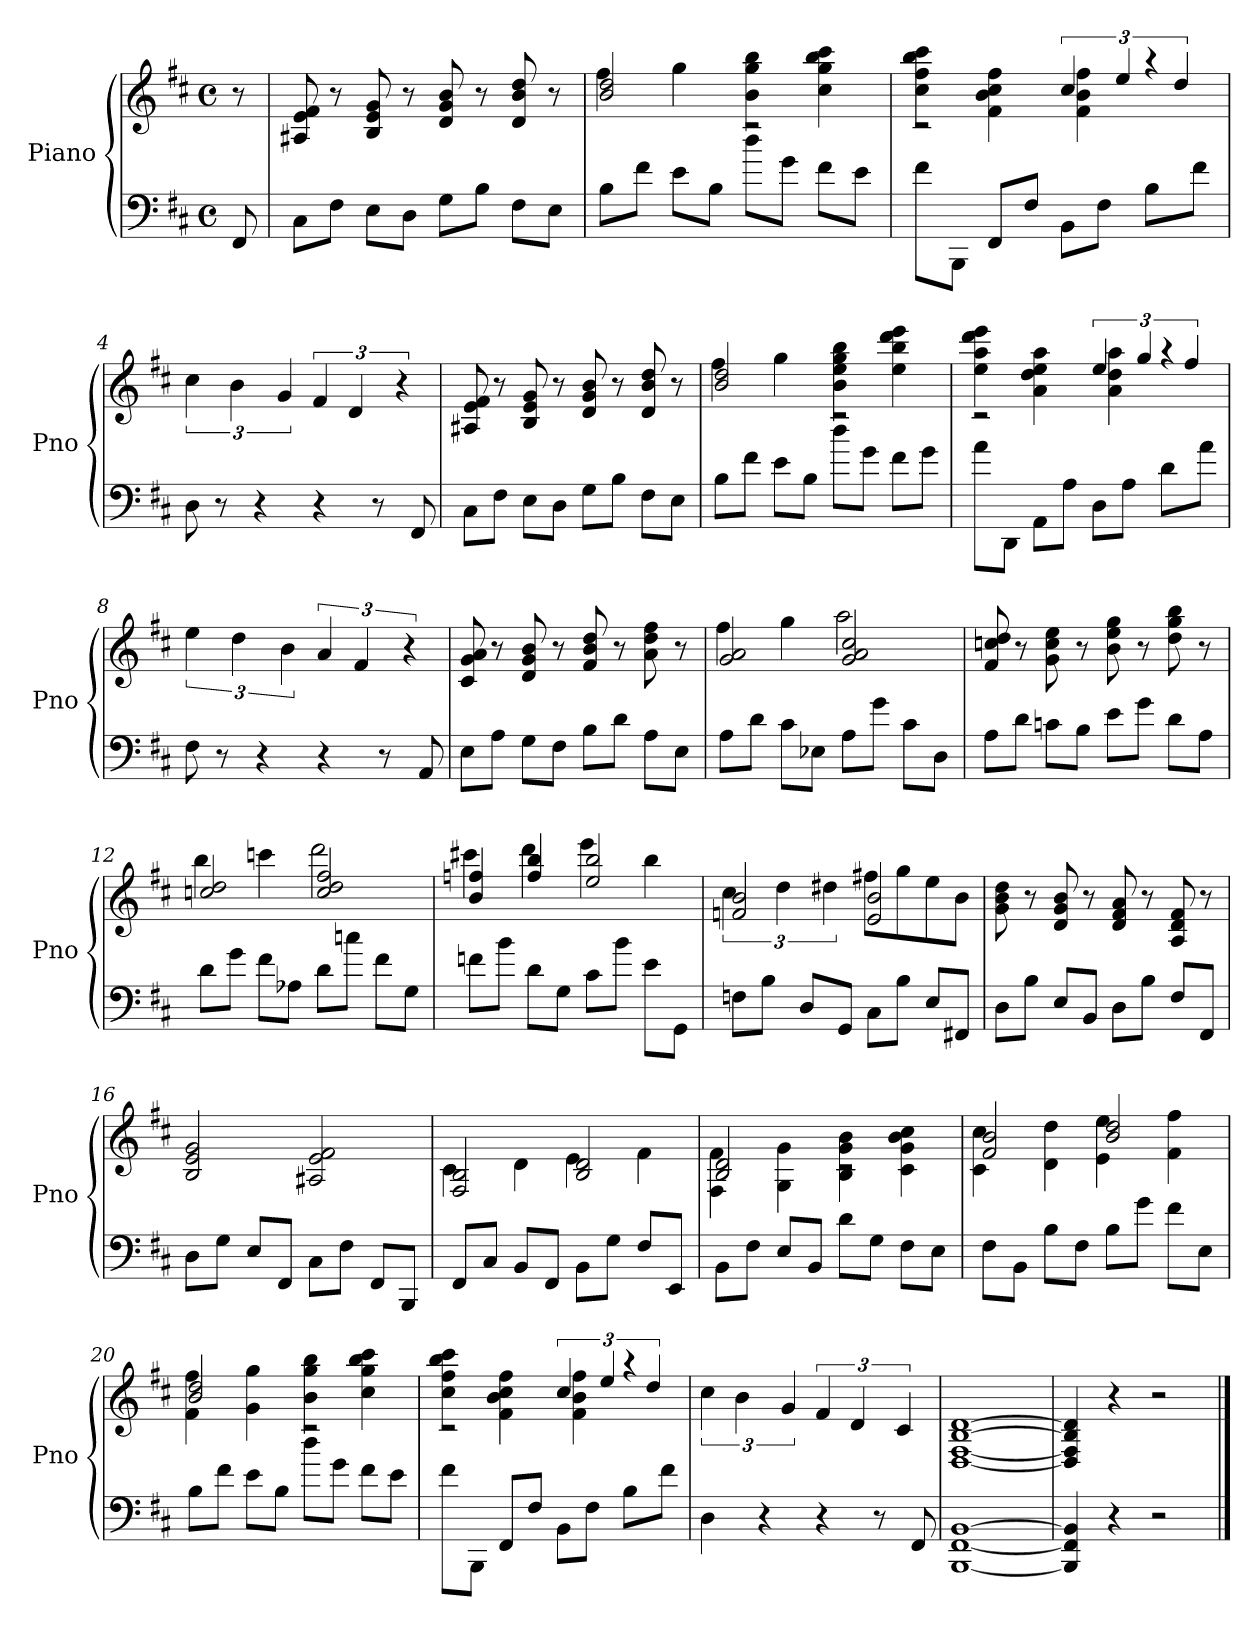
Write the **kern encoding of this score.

**kern	**kern
*part1	*part1
*staff2	*staff1
*I"Piano	*
*I'Pno	*
*clefF4	*clefG2
*k[f#c#]	*k[f#c#]
*b:	*b:
*M4/4	*M4/4
*met(c)	*met(c)
=	=
8FF#	8r
=1	=1
8C#\L	8A#X 8e 8f#
8F#\J	8r
8E\L	8B 8e 8g
8D\J	8r
8G\L	8d 8g 8b
8B\J	8r
8F#\L	8d 8b 8dd
8E\J	8r
=2	=2
*	*^
8B\L	2b 2dd	4ff#
8f#\J	.	.
8e\L	.	4gg
8B\J	.	.
8dd\L	2rc	4b 4gg 4bb
8g\J	.	.
8f#\L	.	4cc# 4gg 4bb 4ccc#
8e\J	.	.
=3	=3	=3
8f#\L	2rc	4cc# 4ff# 4bb 4ccc#
8BBB\J	.	.
8FF#/L	.	4f# 4b 4cc# 4ff#
8F#/J	.	.
8BB\L	6cc#	4f# 4b 4ff#
8F#\J	.	.
.	6ee	.
8B\L	.	4raa
.	6dd	.
8f#\J	.	.
*	*v	*v
=4	=4
8D	6cc#
8r	.
.	6b
4r	.
.	6g
4r	6f#
.	6d
8r	.
.	6r
8FF#	.
=5	=5
8C#\L	8A#X 8e 8f#
8F#\J	8r
8E\L	8B 8e 8g
8D\J	8r
8G\L	8d 8g 8b
8B\J	8r
8F#\L	8d 8b 8dd
8E\J	8r
=6	=6
*	*^
8B\L	2b 2dd	4ff#
8f#\J	.	.
8e\L	.	4gg
8B\J	.	.
8dd\L	2rc	4b 4ee 4gg 4bb
8g\J	.	.
8f#\L	.	4ee 4bb 4ddd 4eee
8g\J	.	.
=7	=7	=7
8a\L	2rc	4ee 4aa 4ddd 4eee
8DD\J	.	.
8AA\L	.	4a 4dd 4ee 4aa
8A\J	.	.
8D\L	6ee	4a 4dd 4aa
8A\J	.	.
.	6gg	.
8d\L	.	4raa
.	6ff#	.
8a\J	.	.
*	*v	*v
=8	=8
8F#	6ee
8r	.
.	6dd
4r	.
.	6b
4r	6a
.	6f#
8r	.
.	6r
8AA	.
=9	=9
8E\L	8c# 8g 8a
8A\J	8r
8G\L	8d 8g 8b
8F#\J	8r
8B\L	8f# 8b 8dd
8d\J	8r
8A\L	8a 8dd 8ff#
8E\J	8r
=10	=10
*	*^
8A\L	2g 2a	4ff#
8d\J	.	.
8c#\L	.	4gg
8E-X\J	.	.
8A\L	2g 2a 2cc#	2aa
8g\J	.	.
8c#\L	.	.
8D\J	.	.
*	*v	*v
=11	=11
8A\L	8f# 8ccn 8dd
8d\J	8r
8cn\L	8g 8cc 8ee
8B\J	8r
8e\L	8b 8ee 8gg
8g\J	8r
8d\L	8dd 8gg 8bb
8A\J	8r
=12	=12
*	*^
8d\L	2ccn 2dd	4bb
8g\J	.	.
8f#\L	.	4cccn
8A-X\J	.	.
8d\L	2cc 2dd 2ff#	2ddd
8ccn\J	.	.
8f#\L	.	.
8G\J	.	.
=13	=13	=13
8fn\L	4b 4ffn	4ccc#X
8b\J	.	.
8d\L	4ff 4bb	4ddd
8G\J	.	.
8c#\L	2ee 2bb	4eee
8b\J	.	.
8e\L	.	4bb
8GG\J	.	.
=14	=14	=14
8Fn\L	2fn 2b	6cc#
8B\J	.	.
.	.	6dd
8D/L	.	.
.	.	6dd#X
8GG/J	.	.
8C#\L	2e 2b	8ff#XL
8B\J	.	8gg
8E/L	.	8ee
8FF#X/J	.	8bJ
*	*v	*v
=15	=15
8D\L	8g 8b 8dd
8B\J	8r
8E/L	8d 8g 8b
8BB/J	8r
8D\L	8d 8f# 8a
8B\J	8r
8F#/L	8A 8d 8f#
8FF#/J	8r
=16	=16
8D\L	2B 2e 2g
8G\J	.
8E/L	.
8FF#/J	.
8C#\L	2A#X 2e 2f#
8F#\J	.
8FF#/L	.
8BBB/J	.
=17	=17
*	*^
8FF#/L	2F# 2B	4c#
8C#/J	.	.
8BB/L	.	4d
8FF#/J	.	.
8BB\L	2B 2d	4e
8G\J	.	.
8F#/L	.	4f#
8EE/J	.	.
=18	=18	=18
8BB\L	2B 2d	4F# 4f#
8F#\J	.	.
8E/L	.	4G 4g
8BB/J	.	.
8d\L	2rc	4B 4g 4b
8G\J	.	.
8F#\L	.	4c# 4g 4b 4cc#
8E\J	.	.
=19	=19	=19
8F#\L	2f# 2b	4c# 4cc#
8BB\J	.	.
8B\L	.	4d 4dd
8F#\J	.	.
8B\L	2b 2dd	4e 4ee
8g\J	.	.
8f#\L	.	4f# 4ff#
8E\J	.	.
=20	=20	=20
8B\L	2b 2dd	4f# 4ff#
8f#\J	.	.
8e\L	.	4g 4gg
8B\J	.	.
8dd\L	2rc	4b 4gg 4bb
8g\J	.	.
8f#\L	.	4cc# 4gg 4bb 4ccc#
8e\J	.	.
=21	=21	=21
8f#\L	2rc	4cc# 4ff# 4bb 4ccc#
8BBB\J	.	.
8FF#/L	.	4f# 4b 4cc# 4ff#
8F#/J	.	.
8BB\L	6cc#	4f# 4b 4ff#
8F#\J	.	.
.	6ee	.
8B\L	.	4raa
.	6dd	.
8f#\J	.	.
*	*v	*v
=22	=22
4D	6cc#
.	6b
4r	.
.	6g
4r	6f#
.	6d
8r	.
.	6c#
8FF#	.
=23	=23
[1BBB [1FF# [1BB	[1D [1F# [1B [1d
=24	=24
4BBB] 4FF#] 4BB]	4D] 4F#] 4B] 4d]
4r	4r
2r	2r
==	==
*-	*-
